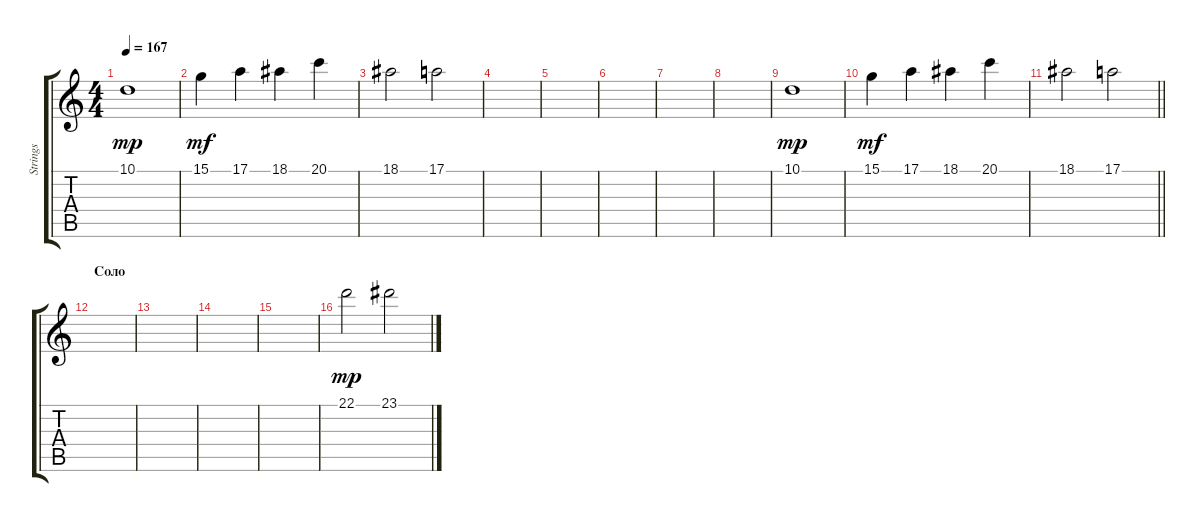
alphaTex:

\track ("Strings" "Strings") {instrument stringensemble1}
\staff {score tabs}
\tuning (E4 B3 G3 D3 A2 E2) {hide}
\ts (4 4)
\tempo 167
\clef g2
\ks c
10.1.1{dy mp} |
15.1.4{dy mf} 17.1.4 18.1.4 20.1.4 |
18.1.2 17.1.2 |
|
|
|
|
|
10.1.1{dy mp} |
15.1.4{dy mf} 17.1.4 18.1.4 20.1.4 |
\barLineRight lightlight
18.1.2 17.1.2 |
\section ("" "Соло")
|
|
|
|
22.1.2{dy mp} 23.1.2
